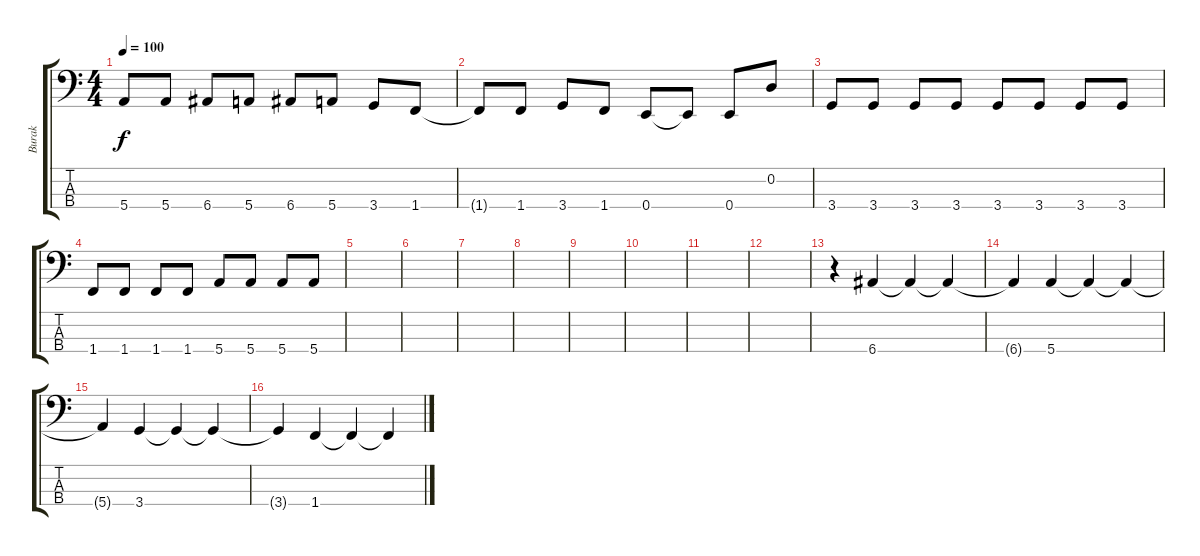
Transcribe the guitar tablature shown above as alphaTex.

\track ("Burak" "Burak") {instrument electricbassfinger}
\staff {score tabs}
\tuning (G2 D2 A1 E1) {hide}
\ts (4 4)
\tempo 100
\clef f4
\ks c
5.4.8{dy f} 5.4.8 6.4.8 5.4.8 6.4.8 5.4.8 3.4.8 1.4.8 |
1.4{t}.8 1.4.8 3.4.8 1.4.8 0.4.8 0.4{t}.8 0.4.8 0.2.8 |
3.4.8 3.4.8 3.4.8 3.4.8 3.4.8 3.4.8 3.4.8 3.4.8 |
1.4.8 1.4.8 1.4.8 1.4.8 5.4.8 5.4.8 5.4.8 5.4.8 |
|
|
|
|
|
|
|
|
r.4 6.4.4 6.4{t}.4 6.4{t}.4 |
6.4{t}.4 5.4.4 5.4{t}.4 5.4{t}.4 |
5.4{t}.4 3.4.4 3.4{t}.4 3.4{t}.4 |
3.4{t}.4 1.4.4 1.4{t}.4 1.4{t}.4
